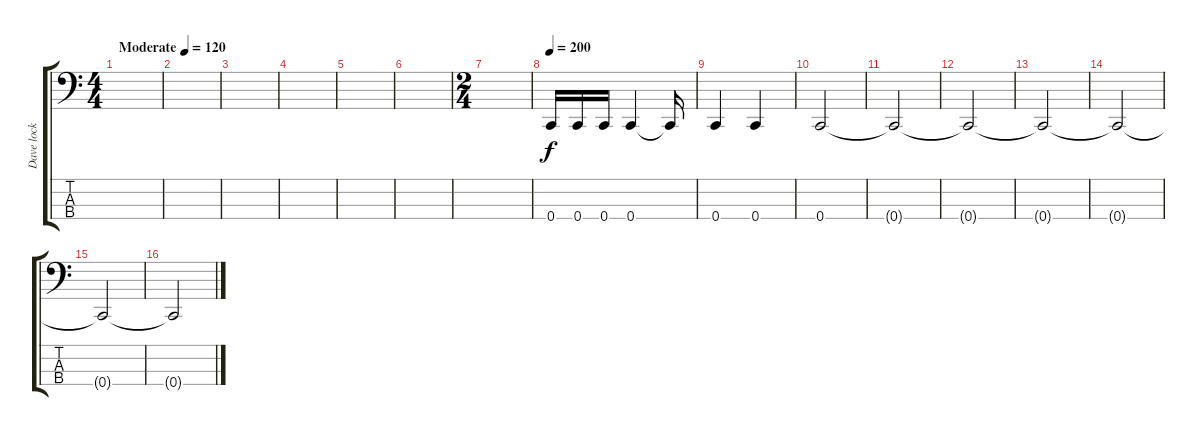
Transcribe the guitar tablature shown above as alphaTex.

\track ("Dave lock" "Dave lock") {instrument electricbassfinger}
\staff {score tabs}
\tuning (Eb2 Bb1 F1 C1) {hide}
\ts (4 4)
\section ("" "")
\tempo (120 "Moderate")
\clef f4
\ks c
|
|
|
|
|
|
\ts (2 4)
|
\tempo 200
0.4.16 0.4.16 0.4.16 0.4.4 0.4{t}.16 |
0.4.4 0.4.4 |
0.4.2 |
0.4{t}.2 |
0.4{t}.2 |
0.4{t}.2 |
0.4{t}.2 |
0.4{t}.2 |
0.4{t}.2
